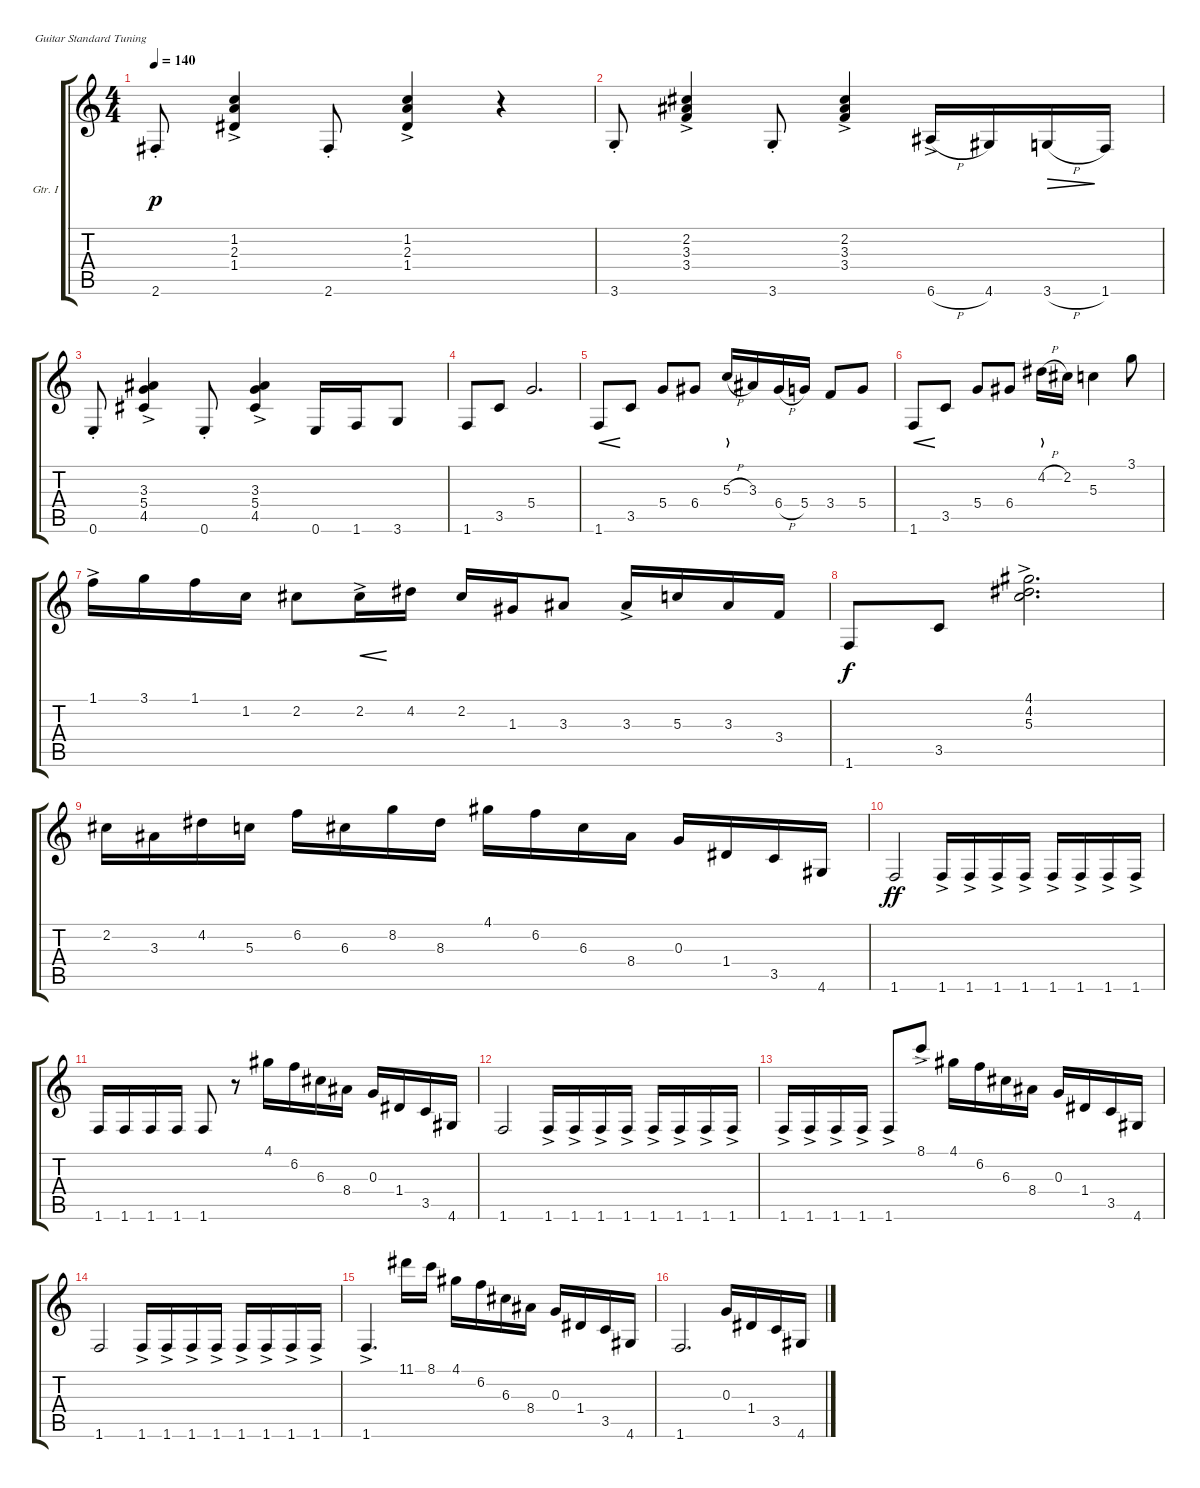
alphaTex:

\bracketExtendMode groupsimilarinstruments
\firstSystemTrackNameOrientation horizontal
\otherSystemsTrackNameOrientation horizontal
\track ("Gtr. I" "Gtr. I") {instrument acousticguitarnylon}
\staff {score tabs}
\tuning (E4 B3 G3 D3 A2 E2)
\ts (4 4)
\tempo 140
\clef g2
\ks c
2.6{st}.8{dy p} (1.2{ac} 2.3{ac} 1.4{ac}).4 2.6{st}.8 (1.2{ac} 2.3{ac} 1.4{ac}).4 r.4 |
3.6{st}.8 (2.2{ac} 3.3{ac} 3.4{ac}).4 3.6{st}.8 (2.2{ac} 3.3{ac} 3.4{ac}).4 6.6{h ac}.16 4.6.16 3.6{h}.16{dec} 1.6.16 |
0.6{st}.8 (3.3{ac} 5.4{ac} 4.5{ac}).4 0.6{st}.8 (3.3{ac} 5.4{ac} 4.5{ac}).4 0.6.16 1.6.16 3.6.8 |
1.6.8 3.5.8 5.4.2{d} |
1.6.8{cre} 3.5.8 5.4.8 6.4.8 5.3{h}.16{dec} 3.3.16 6.4{h}.16 5.4.16 3.4.8 5.4.8 |
1.6.8{cre} 3.5.8 5.4.8 6.4.8 4.2{h}.16{dec} 2.2.16 5.3.4 3.1.8 |
1.1{ac}.16 3.1.16 1.1.16 1.2.16 2.2.8 2.2{ac}.16{cre} 4.2.16 2.2.16 1.3.16 3.3.8 3.3{ac}.16 5.3.16 3.3.16 3.4.16 |
1.6.8{dy f} 3.5.8 (4.1{ac} 4.2{ac} 5.3{ac}).2{d} |
2.2.16 3.3.16 4.2.16 5.3.16 6.2.16 6.3.16 8.2.16 8.3.16 4.1.16 6.2.16 6.3.16 8.4.16 0.3.16 1.4.16 3.5.16 4.6.16 |
1.6.2{dy ff} 1.6{ac}.16 1.6{ac}.16 1.6{ac}.16 1.6{ac}.16 1.6{ac}.16 1.6{ac}.16 1.6{ac}.16 1.6{ac}.16 |
1.6.16 1.6.16 1.6.16 1.6.16 1.6.8 r.8 4.1.16 6.2.16 6.3.16 8.4.16 0.3.16 1.4.16 3.5.16 4.6.16 |
1.6.2 1.6{ac}.16 1.6{ac}.16 1.6{ac}.16 1.6{ac}.16 1.6{ac}.16 1.6{ac}.16 1.6{ac}.16 1.6{ac}.16 |
1.6{ac}.16 1.6{ac}.16 1.6{ac}.16 1.6{ac}.16 1.6{ac}.8 8.1{ac}.8 4.1.16 6.2.16 6.3.16 8.4.16 0.3.16 1.4.16 3.5.16 4.6.16 |
1.6.2 1.6{ac}.16 1.6{ac}.16 1.6{ac}.16 1.6{ac}.16 1.6{ac}.16 1.6{ac}.16 1.6{ac}.16 1.6{ac}.16 |
1.6{ac}.4{d} 11.1.16 8.1.16 4.1.16 6.2.16 6.3.16 8.4.16 0.3.16 1.4.16 3.5.16 4.6.16 |
1.6.2{d} 0.3.16 1.4.16 3.5.16 4.6.16
